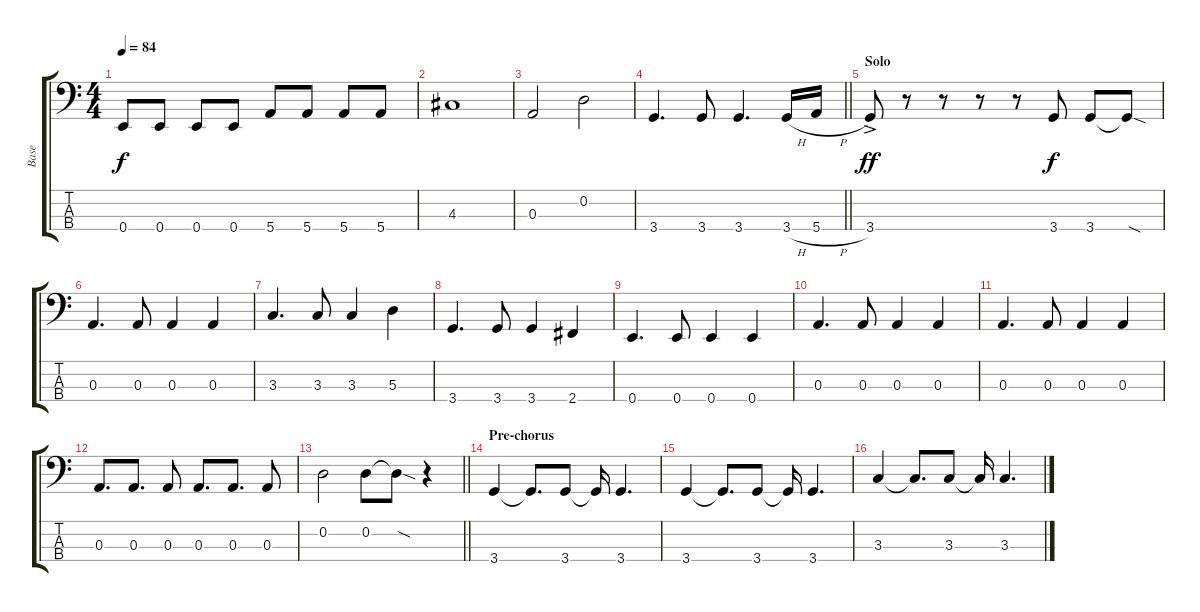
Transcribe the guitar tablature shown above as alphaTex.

\track ("Base" "Base") {instrument electricbassfinger}
\staff {score tabs}
\tuning (G2 D2 A1 E1) {hide}
\ts (4 4)
\tempo 84
\clef f4
\ks c
0.4.8{dy f} 0.4.8 0.4.8 0.4.8 5.4.8 5.4.8 5.4.8 5.4.8 |
4.3.1 |
0.3.2 0.2.2 |
\barLineRight lightlight
3.4.4{d} 3.4.8 3.4.4{d} 3.4{h}.16 5.4{h}.16 |
\section ("" "Solo")
3.4{ac}.8{dy ff} r.8 r.8 r.8 r.8 3.4.8{dy f} 3.4.8 3.4{sod t}.8 |
0.3.4{d} 0.3.8 0.3.4 0.3.4 |
3.3.4{d} 3.3.8 3.3.4 5.3.4 |
3.4.4{d} 3.4.8 3.4.4 2.4.4 |
0.4.4{d} 0.4.8 0.4.4 0.4.4 |
0.3.4{d} 0.3.8 0.3.4 0.3.4 |
0.3.4{d} 0.3.8 0.3.4 0.3.4 |
0.3.8{d} 0.3.8{d} 0.3.8 0.3.8{d} 0.3.8{d} 0.3.8 |
\barLineRight lightlight
0.2.2 0.2.8 0.2{sod t}.8 r.4 |
\section ("" "Pre-chorus")
3.4.4 3.4{t}.8{d} 3.4.8 3.4{t}.16 3.4.4{d} |
3.4.4 3.4{t}.8{d} 3.4.8 3.4{t}.16 3.4.4{d} |
3.3.4 3.3{t}.8{d} 3.3.8 3.3{t}.16 3.3.4{d}
